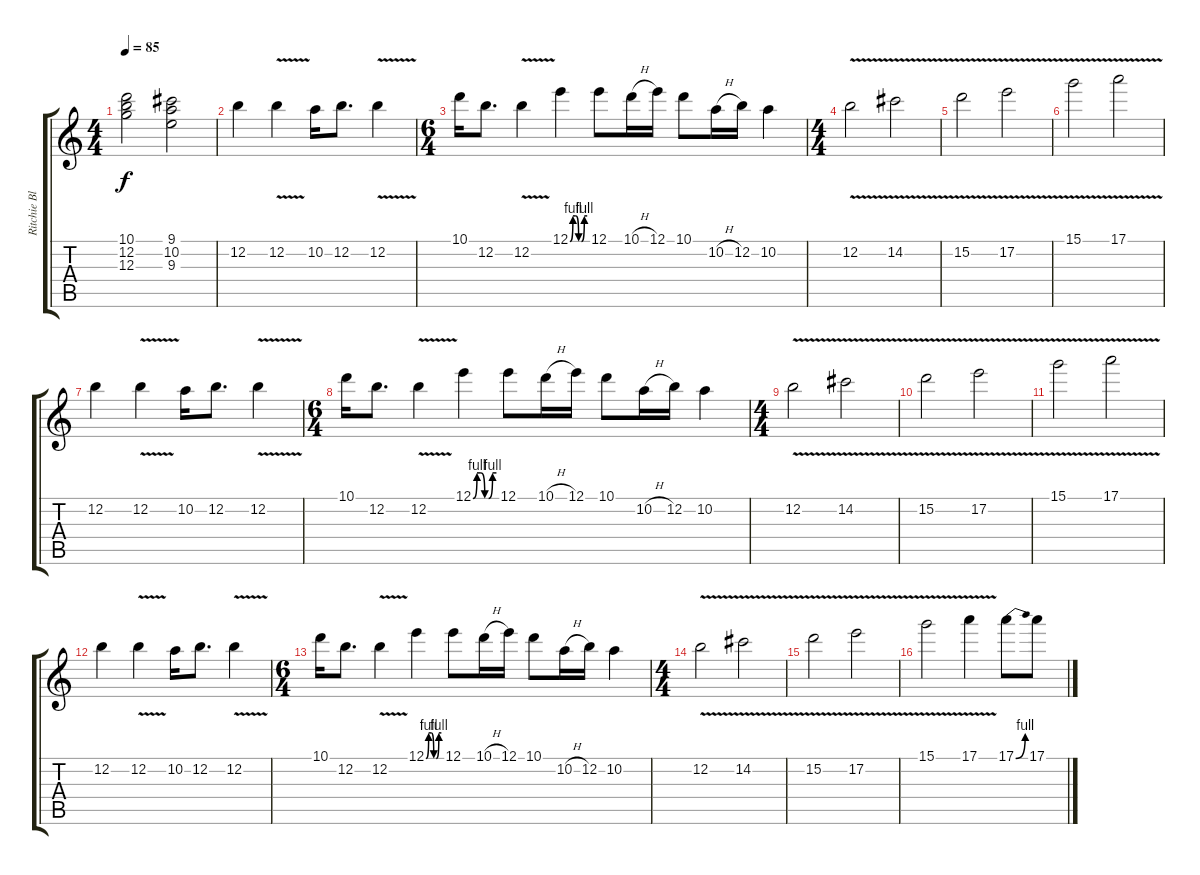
\track ("Ritchie Blackmore" "Ritchie Bl") {instrument distortionguitar}
\staff {score tabs}
\tuning (E4 B3 G3 D3 A2 E2) {hide}
\ts (4 4)
\tempo 85
\clef g2
\ks c
(10.1 12.2 12.3).2{dy f} (9.1 10.2 9.3).2 |
12.2.4 12.2{v}.4 10.2.16 12.2.8{d} 12.2{v}.4 |
\ts (6 4)
10.1.16 12.2.8{d} 12.2{v}.4 12.1{be (custom 0 0 10 4 20 4 30 0 40 0 50 4 60 4)}.4 12.1.8 10.1{h}.16 12.1.16 10.1.8 10.2{h}.16 12.2.16 10.2.4 |
\ts (4 4)
12.2{v}.2 14.2{v}.2 |
15.2{v}.2 17.2{v}.2 |
15.1{v}.2 17.1{v}.2 |
12.2.4 12.2{v}.4 10.2.16 12.2.8{d} 12.2{v}.4 |
\ts (6 4)
10.1.16 12.2.8{d} 12.2{v}.4 12.1{be (custom 0 0 10 4 20 4 30 0 40 0 50 4 60 4)}.4 12.1.8 10.1{h}.16 12.1.16 10.1.8 10.2{h}.16 12.2.16 10.2.4 |
\ts (4 4)
12.2{v}.2 14.2{v}.2 |
15.2{v}.2 17.2{v}.2 |
15.1{v}.2 17.1{v}.2 |
12.2.4 12.2{v}.4 10.2.16 12.2.8{d} 12.2{v}.4 |
\ts (6 4)
10.1.16 12.2.8{d} 12.2{v}.4 12.1{be (custom 0 0 10 4 20 4 30 0 40 0 50 4 60 4)}.4 12.1.8 10.1{h}.16 12.1.16 10.1.8 10.2{h}.16 12.2.16 10.2.4 |
\ts (4 4)
12.2{v}.2 14.2{v}.2 |
15.2{v}.2 17.2{v}.2 |
15.1{v}.2 17.1{v}.4 17.1{be (bend 0 0 60 4)}.8 17.1.8
